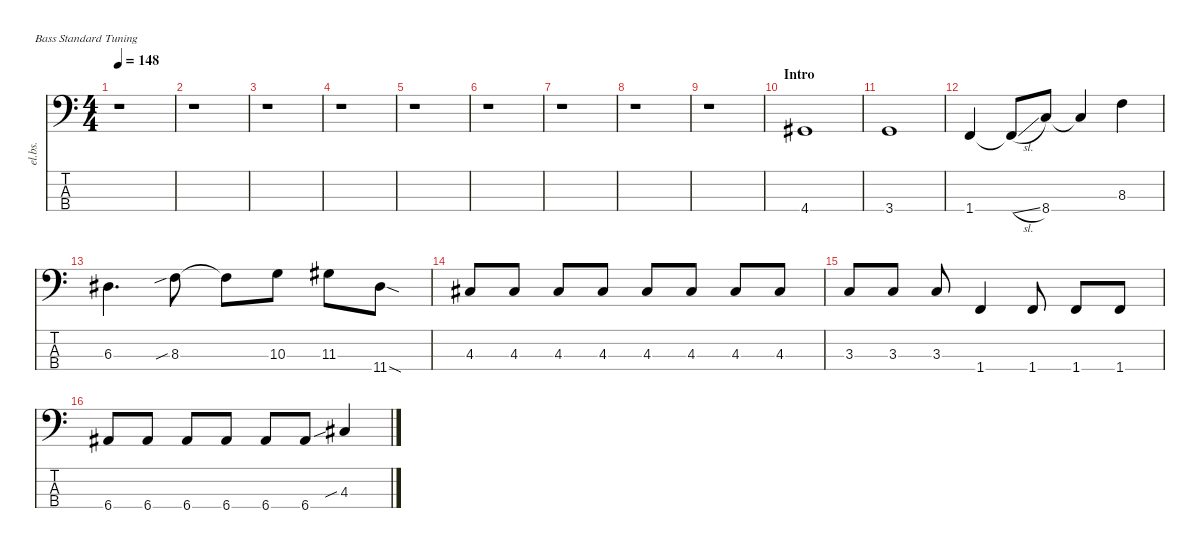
\defaultSystemsLayout 4
\hideDynamics
\bracketExtendMode nobrackets
\track ("Electric Bass" "el.bs.") {instrument electricbassfinger}
\staff {score tabs}
\tuning (G2 D2 A1 E1)
\ts (4 4)
\tempo 148
\clef f4
\ks c
r.1{dy mf instrument electricbassfinger beam Down} |
r.1{beam Down} |
r.1{beam Down} |
r.1{beam Down} |
r.1{beam Down} |
r.1{beam Down} |
r.1{beam Down} |
r.1{beam Down} |
r.1{beam Down} |
\section ("" "Intro")
4.4{acc #}.1{beam Up} |
3.4.1{beam Up} |
1.4.4{beam Up} 1.4{sl t}.8{beam Up} 8.4.8{beam Up} 8.4{t}.4{beam Up} 8.3.4{beam Down} |
6.3{acc #}.4{d beam Down} 8.3{sib}.8{beam Down} 8.3{t}.8{beam Down} 10.3.8{beam Down} 11.3{acc #}.8{beam Down} 11.4{sod acc #}.8{beam Down} |
4.3{acc #}.8{beam Up} 4.3{acc #}.8{beam Up} 4.3{acc #}.8{beam Up} 4.3{acc #}.8{beam Up} 4.3{acc #}.8{beam Up} 4.3{acc #}.8{beam Up} 4.3{acc #}.8{beam Up} 4.3{acc #}.8{beam Up} |
3.3.8{beam Up} 3.3.8{beam Up} 3.3.8{beam Up} 1.4.4{beam Up} 1.4.8{beam Up} 1.4.8{beam Up} 1.4.8{beam Up} |
6.4{acc #}.8{beam Up} 6.4{acc #}.8{beam Up} 6.4{acc #}.8{beam Up} 6.4{acc #}.8{beam Up} 6.4{acc #}.8{beam Up} 6.4{acc #}.8{beam Up} 4.3{sib acc #}.4{beam Up}
